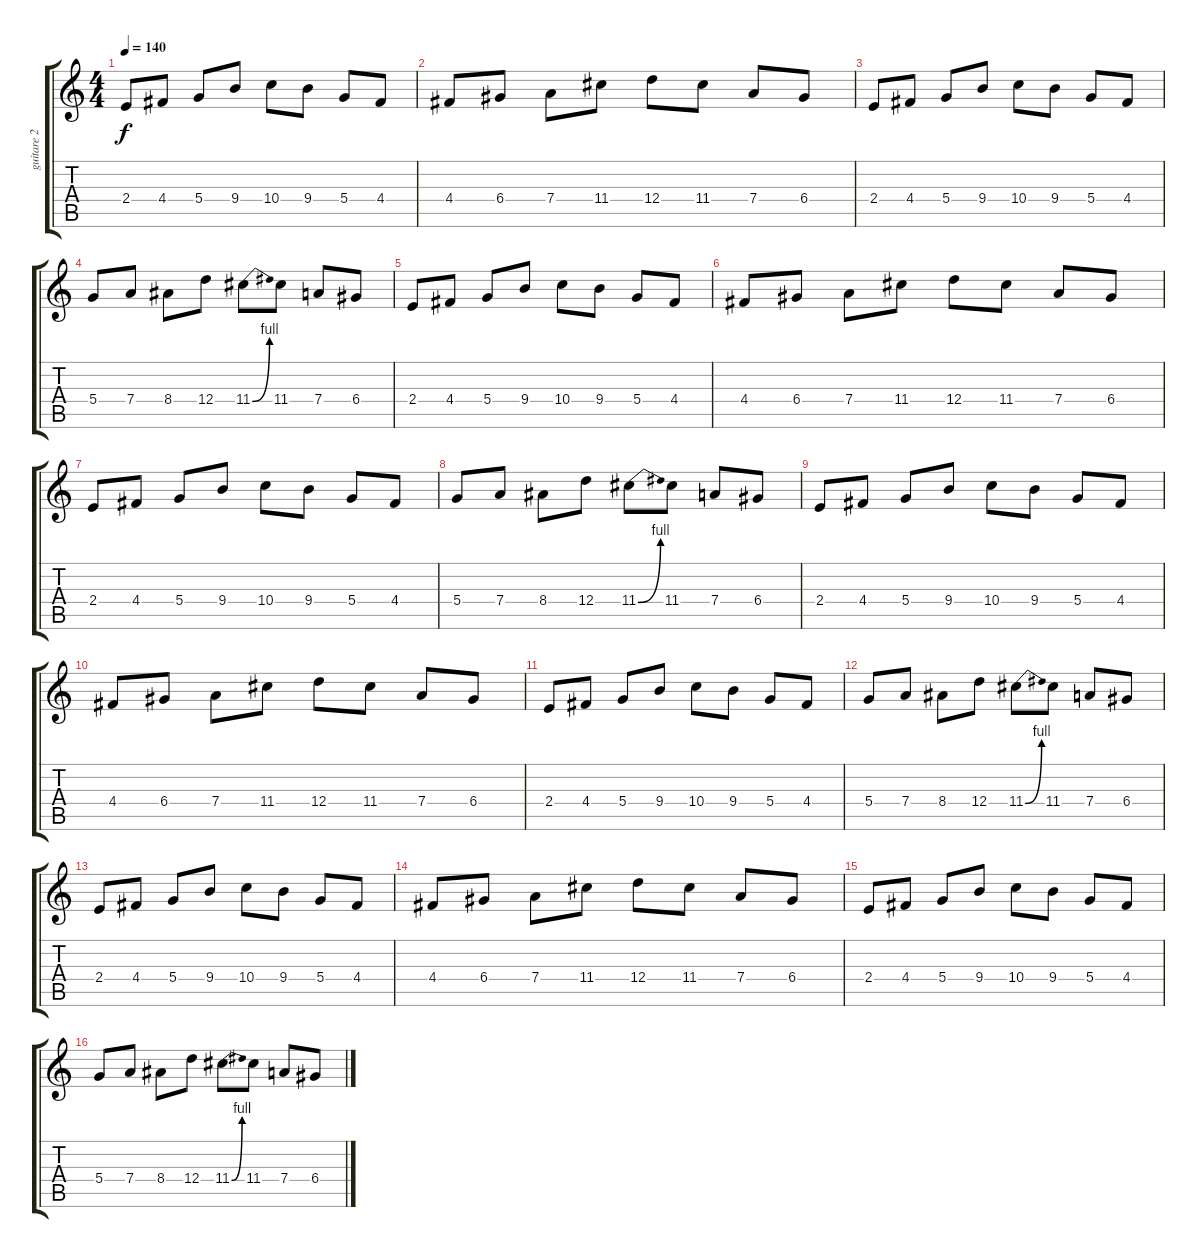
\track ("guitare 2" "guitare 2") {instrument distortionguitar}
\staff {score tabs}
\tuning (E4 B3 G3 D3 A2 E2) {hide}
\ts (4 4)
\tempo 140
\clef g2
\ks c
2.4.8{dy f} 4.4.8 5.4.8 9.4.8 10.4.8 9.4.8 5.4.8 4.4.8 |
4.4.8 6.4.8 7.4.8 11.4.8 12.4.8 11.4.8 7.4.8 6.4.8 |
2.4.8 4.4.8 5.4.8 9.4.8 10.4.8 9.4.8 5.4.8 4.4.8 |
5.4.8 7.4.8 8.4.8 12.4.8 11.4{be (bend 0 0 60 4)}.8 11.4.8 7.4.8 6.4.8 |
2.4.8 4.4.8 5.4.8 9.4.8 10.4.8 9.4.8 5.4.8 4.4.8 |
4.4.8 6.4.8 7.4.8 11.4.8 12.4.8 11.4.8 7.4.8 6.4.8 |
2.4.8 4.4.8 5.4.8 9.4.8 10.4.8 9.4.8 5.4.8 4.4.8 |
5.4.8 7.4.8 8.4.8 12.4.8 11.4{be (bend 0 0 60 4)}.8 11.4.8 7.4.8 6.4.8 |
2.4.8 4.4.8 5.4.8 9.4.8 10.4.8 9.4.8 5.4.8 4.4.8 |
4.4.8 6.4.8 7.4.8 11.4.8 12.4.8 11.4.8 7.4.8 6.4.8 |
2.4.8 4.4.8 5.4.8 9.4.8 10.4.8 9.4.8 5.4.8 4.4.8 |
5.4.8 7.4.8 8.4.8 12.4.8 11.4{be (bend 0 0 60 4)}.8 11.4.8 7.4.8 6.4.8 |
2.4.8 4.4.8 5.4.8 9.4.8 10.4.8 9.4.8 5.4.8 4.4.8 |
4.4.8 6.4.8 7.4.8 11.4.8 12.4.8 11.4.8 7.4.8 6.4.8 |
2.4.8 4.4.8 5.4.8 9.4.8 10.4.8 9.4.8 5.4.8 4.4.8 |
5.4.8 7.4.8 8.4.8 12.4.8 11.4{be (bend 0 0 60 4)}.8 11.4.8 7.4.8 6.4.8
